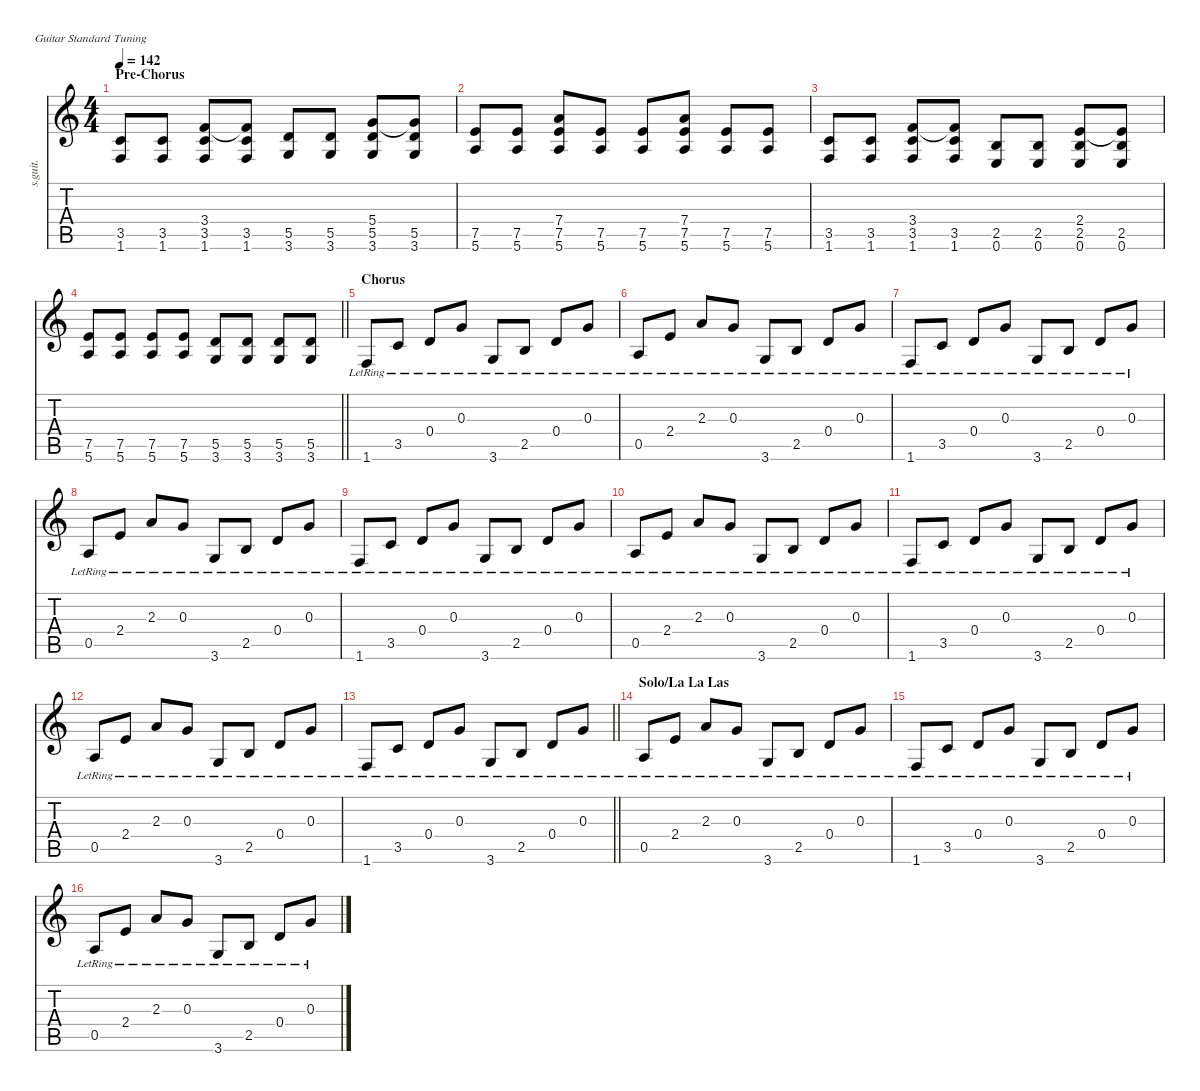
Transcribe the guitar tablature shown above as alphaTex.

\defaultSystemsLayout 4
\hideDynamics
\bracketExtendMode nobrackets
\otherSystemsTrackNameOrientation horizontal
\track ("Guitar 2" "s.guit.") {defaultSystemsLayout 8 instrument acousticguitarsteel}
\staff {score tabs}
\tuning (E4 B3 G3 D3 A2 E2)
\ts (4 4)
\section ("" "Pre-Chorus")
\tempo 142
\clef g2
\ks c
(3.5 1.6).8{dy f beam Up} (3.5 1.6).8{beam Up} (3.4 3.5 1.6).8{beam Up} (3.4{t} 3.5 1.6).8{beam Up} (5.5 3.6).8{beam Up} (5.5 3.6).8{beam Up} (5.4 5.5 3.6).8{beam Up} (5.4{t} 5.5 3.6).8{beam Up} |
(7.5 5.6).8{beam Up} (7.5 5.6).8{beam Up} (7.4 7.5 5.6).8{beam Up} (7.5 5.6).8{beam Up} (7.5 5.6).8{beam Up} (7.4 7.5 5.6).8{beam Up} (7.5 5.6).8{beam Up} (7.5 5.6).8{beam Up} |
(3.5 1.6).8{beam Up} (3.5 1.6).8{beam Up} (3.4 3.5 1.6).8{beam Up} (3.4{t} 3.5 1.6).8{beam Up} (2.5 0.6).8{beam Up} (2.5 0.6).8{beam Up} (2.4 2.5 0.6).8{beam Up} (2.4{t} 2.5 0.6).8{beam Up} |
\barLineRight lightlight
(7.5 5.6).8{beam Up} (7.5 5.6).8{beam Up} (7.5 5.6).8{beam Up} (7.5 5.6).8{beam Up} (5.5 3.6).8{beam Up} (5.5 3.6).8{beam Up} (5.5 3.6).8{beam Up} (5.5 3.6).8{beam Up} |
\section ("" "Chorus")
1.6{lr}.8{beam Up} 3.5{lr}.8{beam Up} 0.4{lr}.8{beam Up} 0.3{lr}.8{beam Up} 3.6{lr}.8{beam Up} 2.5{lr}.8{beam Up} 0.4{lr}.8{beam Up} 0.3{lr}.8{beam Up} |
0.5{lr}.8{beam Up} 2.4{lr}.8{beam Up} 2.3{lr}.8{beam Up} 0.3{lr}.8{beam Up} 3.6{lr}.8{beam Up} 2.5{lr}.8{beam Up} 0.4{lr}.8{beam Up} 0.3{lr}.8{beam Up} |
1.6{lr}.8{beam Up} 3.5{lr}.8{beam Up} 0.4{lr}.8{beam Up} 0.3{lr}.8{beam Up} 3.6{lr}.8{beam Up} 2.5{lr}.8{beam Up} 0.4{lr}.8{beam Up} 0.3{lr}.8{beam Up} |
0.5{lr}.8{beam Up} 2.4{lr}.8{beam Up} 2.3{lr}.8{beam Up} 0.3{lr}.8{beam Up} 3.6{lr}.8{beam Up} 2.5{lr}.8{beam Up} 0.4{lr}.8{beam Up} 0.3{lr}.8{beam Up} |
1.6{lr}.8{beam Up} 3.5{lr}.8{beam Up} 0.4{lr}.8{beam Up} 0.3{lr}.8{beam Up} 3.6{lr}.8{beam Up} 2.5{lr}.8{beam Up} 0.4{lr}.8{beam Up} 0.3{lr}.8{beam Up} |
0.5{lr}.8{beam Up} 2.4{lr}.8{beam Up} 2.3{lr}.8{beam Up} 0.3{lr}.8{beam Up} 3.6{lr}.8{beam Up} 2.5{lr}.8{beam Up} 0.4{lr}.8{beam Up} 0.3{lr}.8{beam Up} |
1.6{lr}.8{beam Up} 3.5{lr}.8{beam Up} 0.4{lr}.8{beam Up} 0.3{lr}.8{beam Up} 3.6{lr}.8{beam Up} 2.5{lr}.8{beam Up} 0.4{lr}.8{beam Up} 0.3{lr}.8{beam Up} |
0.5{lr}.8{beam Up} 2.4{lr}.8{beam Up} 2.3{lr}.8{beam Up} 0.3{lr}.8{beam Up} 3.6{lr}.8{beam Up} 2.5{lr}.8{beam Up} 0.4{lr}.8{beam Up} 0.3{lr}.8{beam Up} |
\barLineRight lightlight
1.6{lr}.8{beam Up} 3.5{lr}.8{beam Up} 0.4{lr}.8{beam Up} 0.3{lr}.8{beam Up} 3.6{lr}.8{beam Up} 2.5{lr}.8{beam Up} 0.4{lr}.8{beam Up} 0.3{lr}.8{beam Up} |
\section ("" "Solo/La La Las")
0.5{lr}.8{beam Up} 2.4{lr}.8{beam Up} 2.3{lr}.8{beam Up} 0.3{lr}.8{beam Up} 3.6{lr}.8{beam Up} 2.5{lr}.8{beam Up} 0.4{lr}.8{beam Up} 0.3{lr}.8{beam Up} |
1.6{lr}.8{beam Up} 3.5{lr}.8{beam Up} 0.4{lr}.8{beam Up} 0.3{lr}.8{beam Up} 3.6{lr}.8{beam Up} 2.5{lr}.8{beam Up} 0.4{lr}.8{beam Up} 0.3{lr}.8{beam Up} |
0.5{lr}.8{beam Up} 2.4{lr}.8{beam Up} 2.3{lr}.8{beam Up} 0.3{lr}.8{beam Up} 3.6{lr}.8{beam Up} 2.5{lr}.8{beam Up} 0.4{lr}.8{beam Up} 0.3{lr}.8{beam Up}
